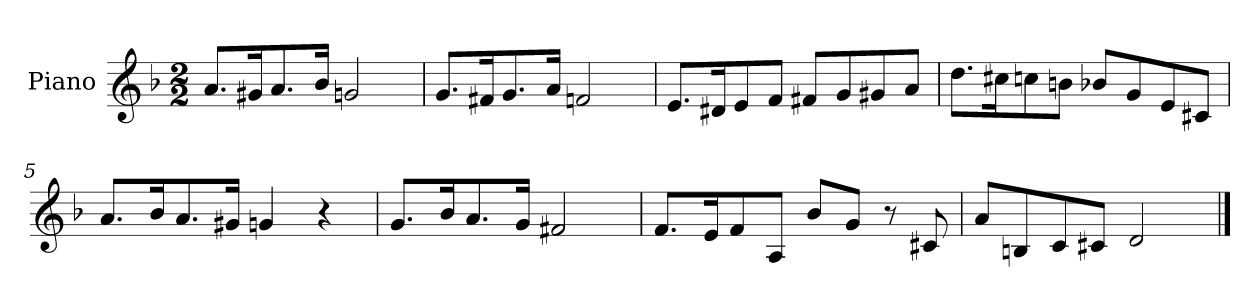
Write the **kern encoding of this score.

**kern
*part1
*staff1
*I"Piano
*I'Pno
*clefG2
*k[b-]
*d:
*M2/2
=1
8.a/L
16g#X/K
8.a/
16b-/Jk
2gn/
=2
8.g/L
16f#X/K
8.g/
16a/Jk
2fn/
=3
8.e/L
16d#X/K
8e/
8f/J
8f#X/L
8g/
8g#X/
8a/J
=4
8.dd\L
16cc#X\K
8ccn\
8bn\J
8b-X/L
8g/
8e/
8c#X/J
=5
8.a/L
16b-/K
8.a/
16g#X/Jk
4gn/
4r
=6
8.g/L
16b-/K
8.a/
16g/Jk
2f#X/
=7
8.f/L
16e/K
8f/
8A/J
8b-/L
8g/J
8r
8c#X/
=8
8a/L
8Bn/
8c/
8c#X/J
2d/
==
*-
